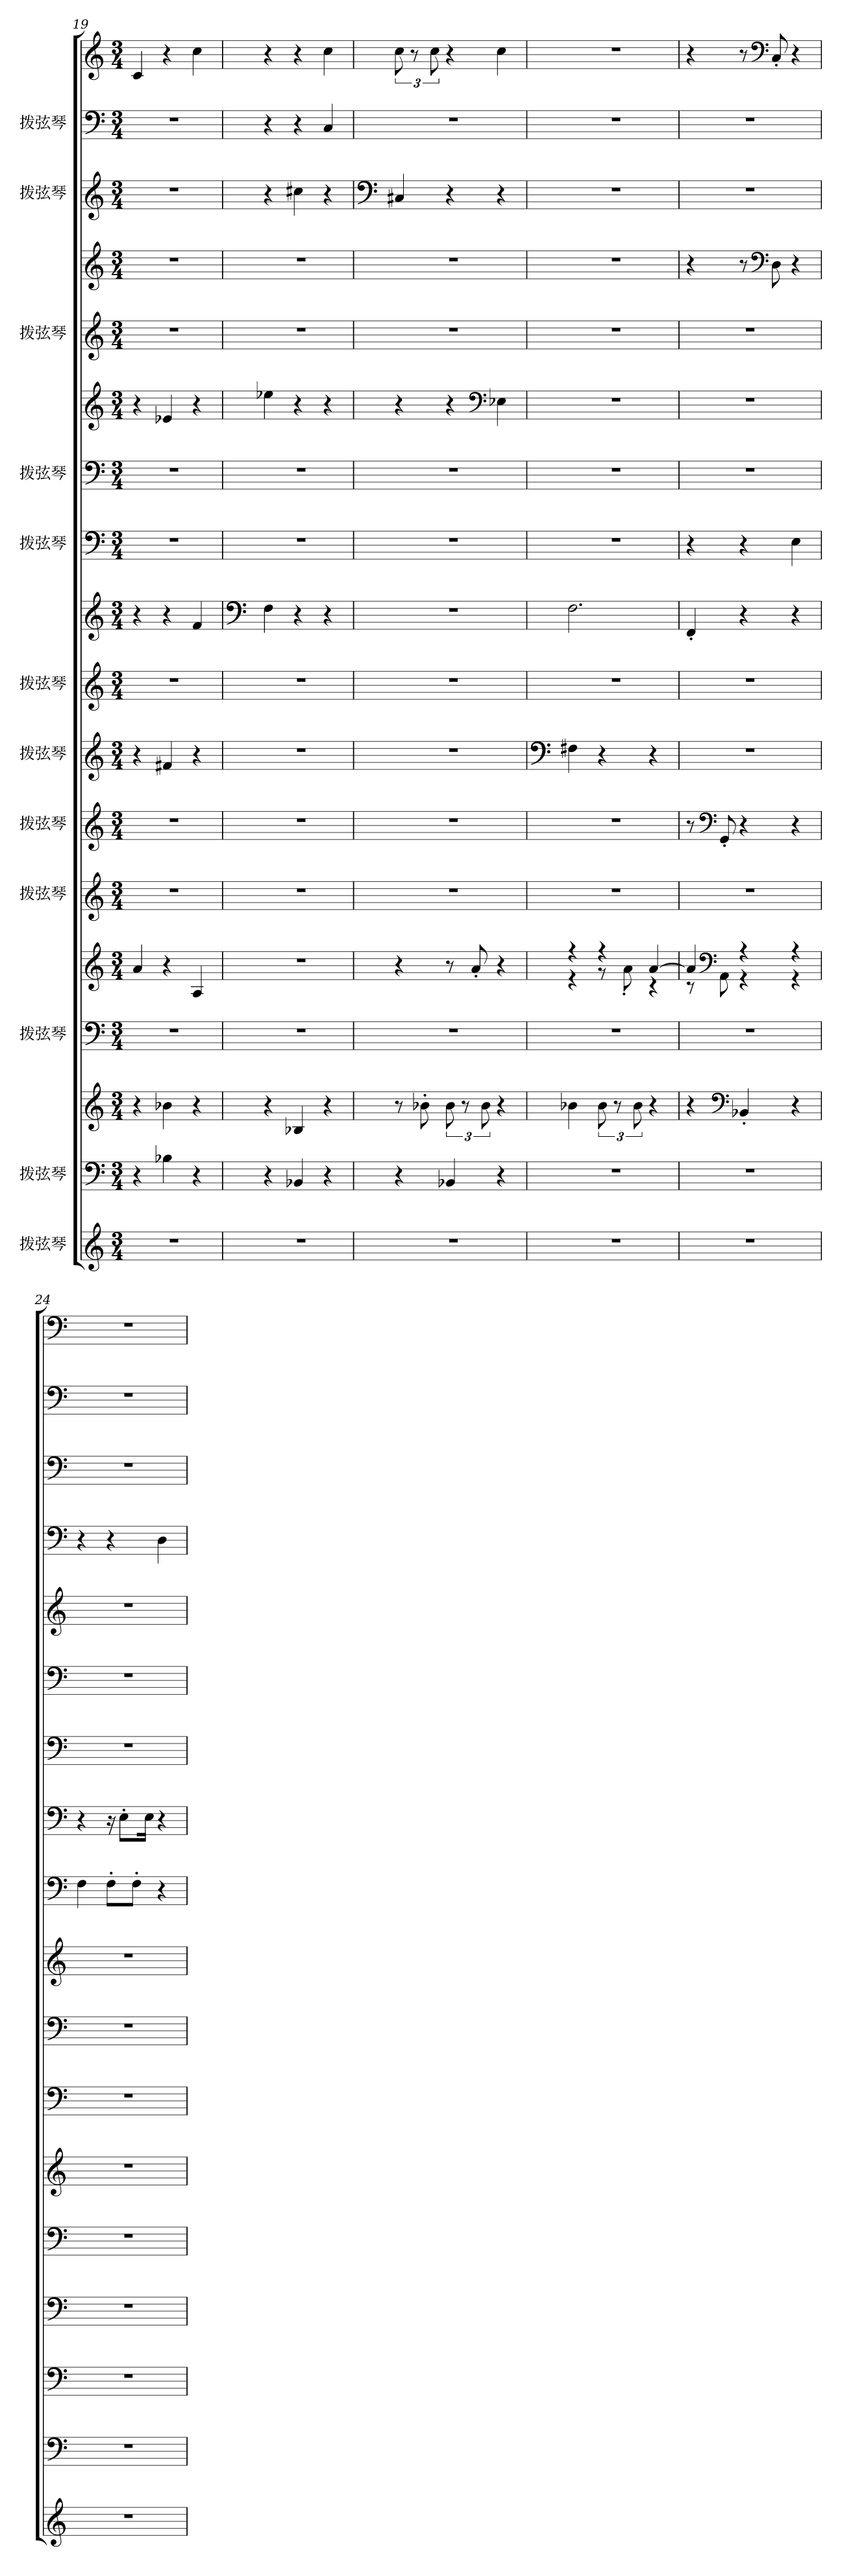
**kern	**kern	**kern	**kern	**kern	**kern	**kern	**kern	**kern	**kern	**kern	**kern	**kern	**kern	**kern	**kern	**kern	**kern
*part12	*part11	*part11	*part10	*part10	*part9	*part8	*part7	*part6	*part6	*part5	*part4	*part4	*part3	*part3	*part2	*part1	*part1
*staff18	*staff17	*staff16	*staff15	*staff14	*staff13	*staff12	*staff11	*staff10	*staff9	*staff8	*staff7	*staff6	*staff5	*staff4	*staff3	*staff2	*staff1
*I"拨弦琴	*I"拨弦琴	*	*I"拨弦琴	*	*I"拨弦琴	*I"拨弦琴	*I"拨弦琴	*I"拨弦琴	*	*I"拨弦琴	*I"拨弦琴	*	*I"拨弦琴	*	*I"拨弦琴	*I"拨弦琴	*
*clefG2	*clefF4	*clefG2	*clefF4	*clefG2	*clefG2	*clefG2	*clefG2	*clefG2	*clefG2	*clefF4	*clefF4	*clefG2	*clefG2	*clefG2	*clefG2	*clefF4	*clefG2
*k[]	*k[]	*k[]	*k[]	*k[]	*k[]	*k[]	*k[]	*k[]	*k[]	*k[]	*k[]	*k[]	*k[]	*k[]	*k[]	*k[]	*k[]
*M3/4	*M3/4	*M3/4	*M3/4	*M3/4	*M3/4	*M3/4	*M3/4	*M3/4	*M3/4	*M3/4	*M3/4	*M3/4	*M3/4	*M3/4	*M3/4	*M3/4	*M3/4
=19	=19	=19	=19	=19	=19	=19	=19	=19	=19	=19	=19	=19	=19	=19	=19	=19	=19
2.r	4r	4r	2.r	4a/	2.r	2.r	4r	2.r	4r	2.r	2.r	4r	2.r	2.r	2.r	2.r	4c/
.	4B-X\	4b-X\	.	4r	.	.	4f#X/	.	4r	.	.	4e-X/	.	.	.	.	4r
.	4r	4r	.	4A/	.	.	4r	.	4f/	.	.	4r	.	.	.	.	4cc\
=20	=20	=20	=20	=20	=20	=20	=20	=20	=20	=20	=20	=20	=20	=20	=20	=20	=20
*	*	*	*	*	*	*	*	*	*clefF4	*	*	*	*	*	*	*	*
2.r	4r	4r	2.r	2.r	2.r	2.r	2.r	2.r	4F\	2.r	2.r	4ee-X\	2.r	2.r	4r	4r	4r
.	4BB-X/	4B-X/	.	.	.	.	.	.	4r	.	.	4r	.	.	4cc#X\	4r	4r
.	4r	4r	.	.	.	.	.	.	4r	.	.	4r	.	.	4r	4C/	4cc\
=21	=21	=21	=21	=21	=21	=21	=21	=21	=21	=21	=21	=21	=21	=21	=21	=21	=21
*	*	*	*	*	*	*	*	*	*	*	*	*	*	*	*clefF4	*	*
2.r	4r	8r	2.r	4r	2.r	2.r	2.r	2.r	2.r	2.r	2.r	4r	2.r	2.r	4C#X/	2.r	12cc\
.	.	.	.	.	.	.	.	.	.	.	.	.	.	.	.	.	12r
.	.	8b-X'\	.	.	.	.	.	.	.	.	.	.	.	.	.	.	.
.	.	.	.	.	.	.	.	.	.	.	.	.	.	.	.	.	12cc\
.	4BB-X/	12b-\	.	8r	.	.	.	.	.	.	.	4r	.	.	4r	.	4r
.	.	12r	.	.	.	.	.	.	.	.	.	.	.	.	.	.	.
.	.	.	.	8a'/	.	.	.	.	.	.	.	.	.	.	.	.	.
.	.	12b-\	.	.	.	.	.	.	.	.	.	.	.	.	.	.	.
*	*	*	*	*	*	*	*	*	*	*	*	*clefF4	*	*	*	*	*
.	4r	4r	.	4r	.	.	.	.	.	.	.	4E-X\	.	.	4r	.	4cc\
=22	=22	=22	=22	=22	=22	=22	=22	=22	=22	=22	=22	=22	=22	=22	=22	=22	=22
*	*	*	*	*	*	*	*clefF4	*	*	*	*	*	*	*	*	*	*
*	*	*	*	*^	*	*	*	*	*	*	*	*	*	*	*	*	*
2.r	2.r	4b-X\	2.r	4r	4r	2.r	2.r	4F#X\	2.r	2.F\	2.r	2.r	2.r	2.r	2.r	2.r	2.r	2.r
.	.	12b-\	.	4r	8r	.	.	4r	.	.	.	.	.	.	.	.	.	.
.	.	12r	.	.	.	.	.	.	.	.	.	.	.	.	.	.	.	.
.	.	.	.	.	8a'\	.	.	.	.	.	.	.	.	.	.	.	.	.
.	.	12b-\	.	.	.	.	.	.	.	.	.	.	.	.	.	.	.	.
.	.	4r	.	[4a/	4r	.	.	4r	.	.	.	.	.	.	.	.	.	.
!!LO:PB:g=z
=23	=23	=23	=23	=23	=23	=23	=23	=23	=23	=23	=23	=23	=23	=23	=23	=23	=23	=23
2.r	2.r	4r	2.r	4a/]	8r	2.r	8r	2.r	2.r	4FF'/	4r	2.r	2.r	2.r	4r	2.r	2.r	4r
*	*	*	*	*clefF4	*	*	*clefF4	*	*	*	*	*	*	*	*	*	*	*
.	.	.	.	.	8AA\	.	8GG'/	.	.	.	.	.	.	.	.	.	.	.
*	*	*clefF4	*	*	*	*	*	*	*	*	*	*	*	*	*	*	*	*
.	.	4BB-X'/	.	4r	4r	.	4r	.	.	4r	4r	.	.	.	8r	.	.	8r
*	*	*	*	*	*	*	*	*	*	*	*	*	*	*	*clefF4	*	*	*clefF4
.	.	.	.	.	.	.	.	.	.	.	.	.	.	.	8D\	.	.	8C'/
.	.	4r	.	4r	4r	.	4r	.	.	4r	4E\	.	.	.	4r	.	.	4r
*	*	*	*	*v	*v	*	*	*	*	*	*	*	*	*	*	*	*	*
=24	=24	=24	=24	=24	=24	=24	=24	=24	=24	=24	=24	=24	=24	=24	=24	=24	=24
2.r	2.r	2.r	2.r	2.r	2.r	2.r	2.r	2.r	4F\	4r	2.r	2.r	2.r	4r	2.r	2.r	2.r
.	.	.	.	.	.	.	.	.	8F'\L	16r	.	.	.	4r	.	.	.
.	.	.	.	.	.	.	.	.	.	8E'\L	.	.	.	.	.	.	.
.	.	.	.	.	.	.	.	.	8F'\J	.	.	.	.	.	.	.	.
.	.	.	.	.	.	.	.	.	.	16E\Jk	.	.	.	.	.	.	.
.	.	.	.	.	.	.	.	.	4r	4r	.	.	.	4D\	.	.	.
=	=	=	=	=	=	=	=	=	=	=	=	=	=	=	=	=	=
*-	*-	*-	*-	*-	*-	*-	*-	*-	*-	*-	*-	*-	*-	*-	*-	*-	*-
